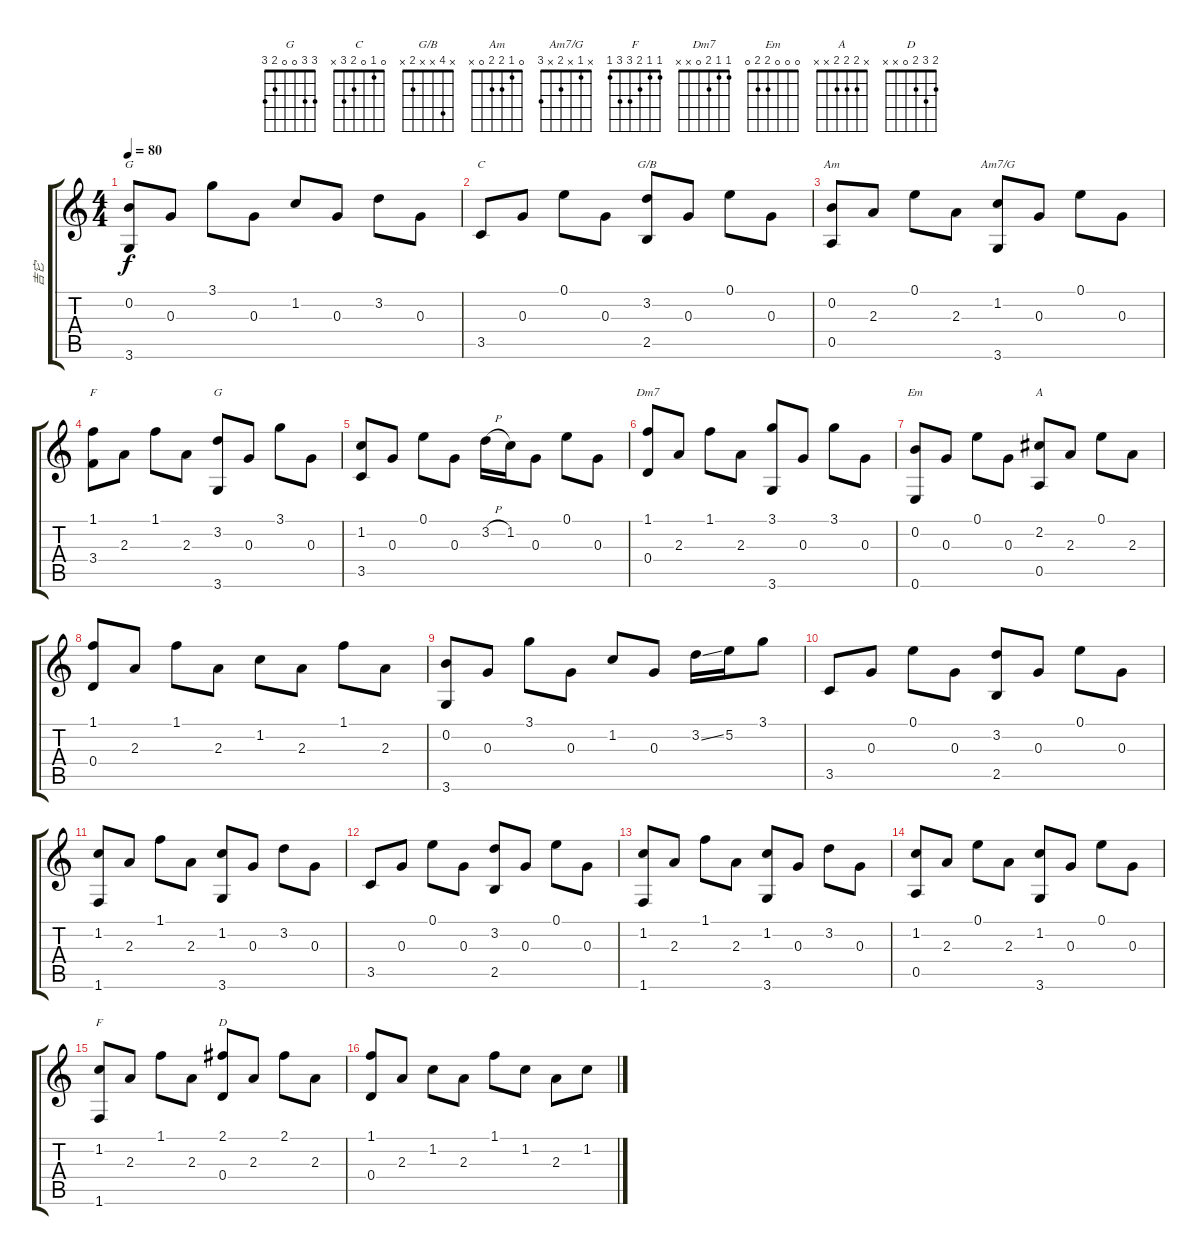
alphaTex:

\track ("吉它" "吉它") {instrument acousticguitarnylon}
\staff {score tabs}
\tuning (E4 B3 G3 D3 A2 E2) {hide}
\chord ("G" 3 0 0 0 2 3)
\chord ("C" 0 1 0 2 3 x)
\chord ("G/B" x 4 x x 2 x)
\chord ("Am" 0 1 2 2 0 x)
\chord ("Am7/G" x 1 x 2 x 3)
\chord ("F" 1 1 2 3 x x)
\chord ("G" 3 3 0 0 2 3)
\chord ("Dm7" 1 1 2 0 x x)
\chord ("Em" 0 0 0 2 2 0)
\chord ("A" x 2 2 2 x x)
\chord ("F" 1 1 2 3 3 1)
\chord ("D" 2 3 2 0 x x)
\ts (4 4)
\tempo 80
\clef g2
\ks c
(0.2 3.6).8{ch "G" dy f} 0.3.8 3.1.8 0.3.8 1.2.8 0.3.8 3.2.8 0.3.8 |
3.5.8{ch "C"} 0.3.8 0.1.8 0.3.8 (3.2 2.5).8{ch "G/B"} 0.3.8 0.1.8 0.3.8 |
(0.2 0.5).8{ch "Am"} 2.3.8 0.1.8 2.3.8 (1.2 3.6).8{ch "Am7/G"} 0.3.8 0.1.8 0.3.8 |
(1.1 3.4).8{ch "F"} 2.3.8 1.1.8 2.3.8 (3.2 3.6).8{ch "G"} 0.3.8 3.1.8 0.3.8 |
(1.2 3.5).8 0.3.8 0.1.8 0.3.8 3.2{h}.16 1.2.16 0.3.8 0.1.8 0.3.8 |
(1.1 0.4).8{ch "Dm7"} 2.3.8 1.1.8 2.3.8 (3.1 3.6).8 0.3.8 3.1.8 0.3.8 |
(0.2 0.6).8{ch "Em"} 0.3.8 0.1.8 0.3.8 (2.2 0.5).8{ch "A"} 2.3.8 0.1.8 2.3.8 |
(1.1 0.4).8 2.3.8 1.1.8 2.3.8 1.2.8 2.3.8 1.1.8 2.3.8 |
(0.2 3.6).8 0.3.8 3.1.8 0.3.8 1.2.8 0.3.8 3.2{ss}.16 5.2.16 3.1.8 |
3.5.8 0.3.8 0.1.8 0.3.8 (3.2 2.5).8 0.3.8 0.1.8 0.3.8 |
(1.2 1.6).8 2.3.8 1.1.8 2.3.8 (1.2 3.6).8 0.3.8 3.2.8 0.3.8 |
3.5.8 0.3.8 0.1.8 0.3.8 (3.2 2.5).8 0.3.8 0.1.8 0.3.8 |
(1.2 1.6).8 2.3.8 1.1.8 2.3.8 (1.2 3.6).8 0.3.8 3.2.8 0.3.8 |
(1.2 0.5).8 2.3.8 0.1.8 2.3.8 (1.2 3.6).8 0.3.8 0.1.8 0.3.8 |
(1.2 1.6).8{ch "F"} 2.3.8 1.1.8 2.3.8 (2.1 0.4).8{ch "D"} 2.3.8 2.1.8 2.3.8 |
(1.1 0.4).8 2.3.8 1.2.8 2.3.8 1.1.8 1.2.8 2.3.8 1.2.8
